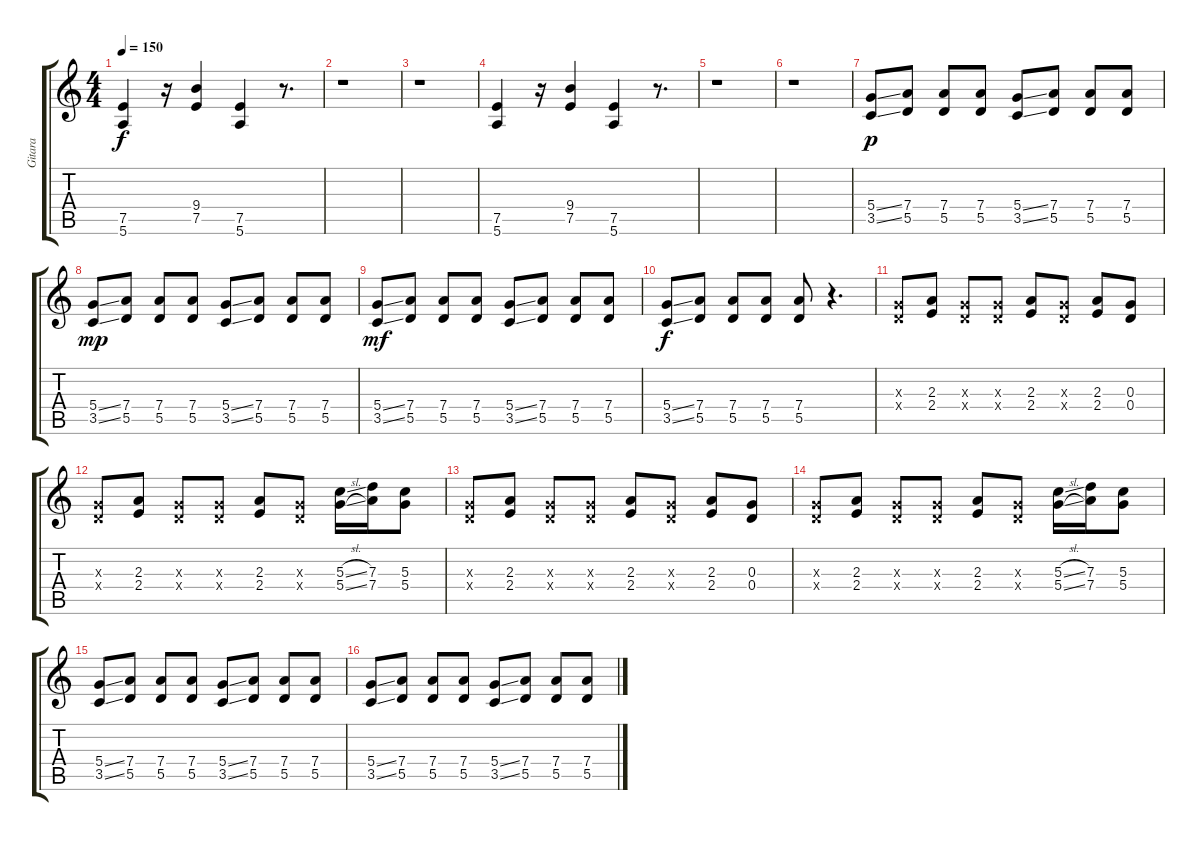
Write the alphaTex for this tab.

\track ("Gitara" "Gitara") {instrument overdrivenguitar}
\staff {score tabs}
\tuning (E4 B3 G3 D3 A2 E2) {hide}
\ts (4 4)
\tempo 150
\clef g2
\ks c
(7.5 5.6).4{dy f instrument overdrivenguitar} r.16 (9.4 7.5).4 (7.5 5.6).4 r.8{d} |
r.1 |
r.1 |
(7.5 5.6).4 r.16 (9.4 7.5).4 (7.5 5.6).4 r.8{d} |
r.1 |
r.1 |
(5.4{ss} 3.5{ss}).8{dy p} (7.4 5.5).8 (7.4 5.5).8 (7.4 5.5).8 (5.4{ss} 3.5{ss}).8 (7.4 5.5).8 (7.4 5.5).8 (7.4 5.5).8 |
(5.4{ss} 3.5{ss}).8{dy mp} (7.4 5.5).8 (7.4 5.5).8 (7.4 5.5).8 (5.4{ss} 3.5{ss}).8 (7.4 5.5).8 (7.4 5.5).8 (7.4 5.5).8 |
(5.4{ss} 3.5{ss}).8{dy mf} (7.4 5.5).8 (7.4 5.5).8 (7.4 5.5).8 (5.4{ss} 3.5{ss}).8 (7.4 5.5).8 (7.4 5.5).8 (7.4 5.5).8 |
(5.4{ss} 3.5{ss}).8{dy f} (7.4 5.5).8 (7.4 5.5).8 (7.4 5.5).8 (7.4 5.5).8 r.4{d} |
(0.3{x} 0.4{x}).8 (2.3 2.4).8 (0.3{x} 0.4{x}).8 (0.3{x} 0.4{x}).8 (2.3 2.4).8 (0.3{x} 0.4{x}).8 (2.3 2.4).8 (0.3 0.4).8 |
(0.3{x} 0.4{x}).8 (2.3 2.4).8 (0.3{x} 0.4{x}).8 (0.3{x} 0.4{x}).8 (2.3 2.4).8 (0.3{x} 0.4{x}).8 (5.3{sl} 5.4{sl}).16 (7.3 7.4).16 (5.3 5.4).8 |
(0.3{x} 0.4{x}).8 (2.3 2.4).8 (0.3{x} 0.4{x}).8 (0.3{x} 0.4{x}).8 (2.3 2.4).8 (0.3{x} 0.4{x}).8 (2.3 2.4).8 (0.3 0.4).8 |
(0.3{x} 0.4{x}).8 (2.3 2.4).8 (0.3{x} 0.4{x}).8 (0.3{x} 0.4{x}).8 (2.3 2.4).8 (0.3{x} 0.4{x}).8 (5.3{sl} 5.4{sl}).16 (7.3 7.4).16 (5.3 5.4).8 |
(5.4{ss} 3.5{ss}).8 (7.4 5.5).8 (7.4 5.5).8 (7.4 5.5).8 (5.4{ss} 3.5{ss}).8 (7.4 5.5).8 (7.4 5.5).8 (7.4 5.5).8 |
(5.4{ss} 3.5{ss}).8 (7.4 5.5).8 (7.4 5.5).8 (7.4 5.5).8 (5.4{ss} 3.5{ss}).8 (7.4 5.5).8 (7.4 5.5).8 (7.4 5.5).8
